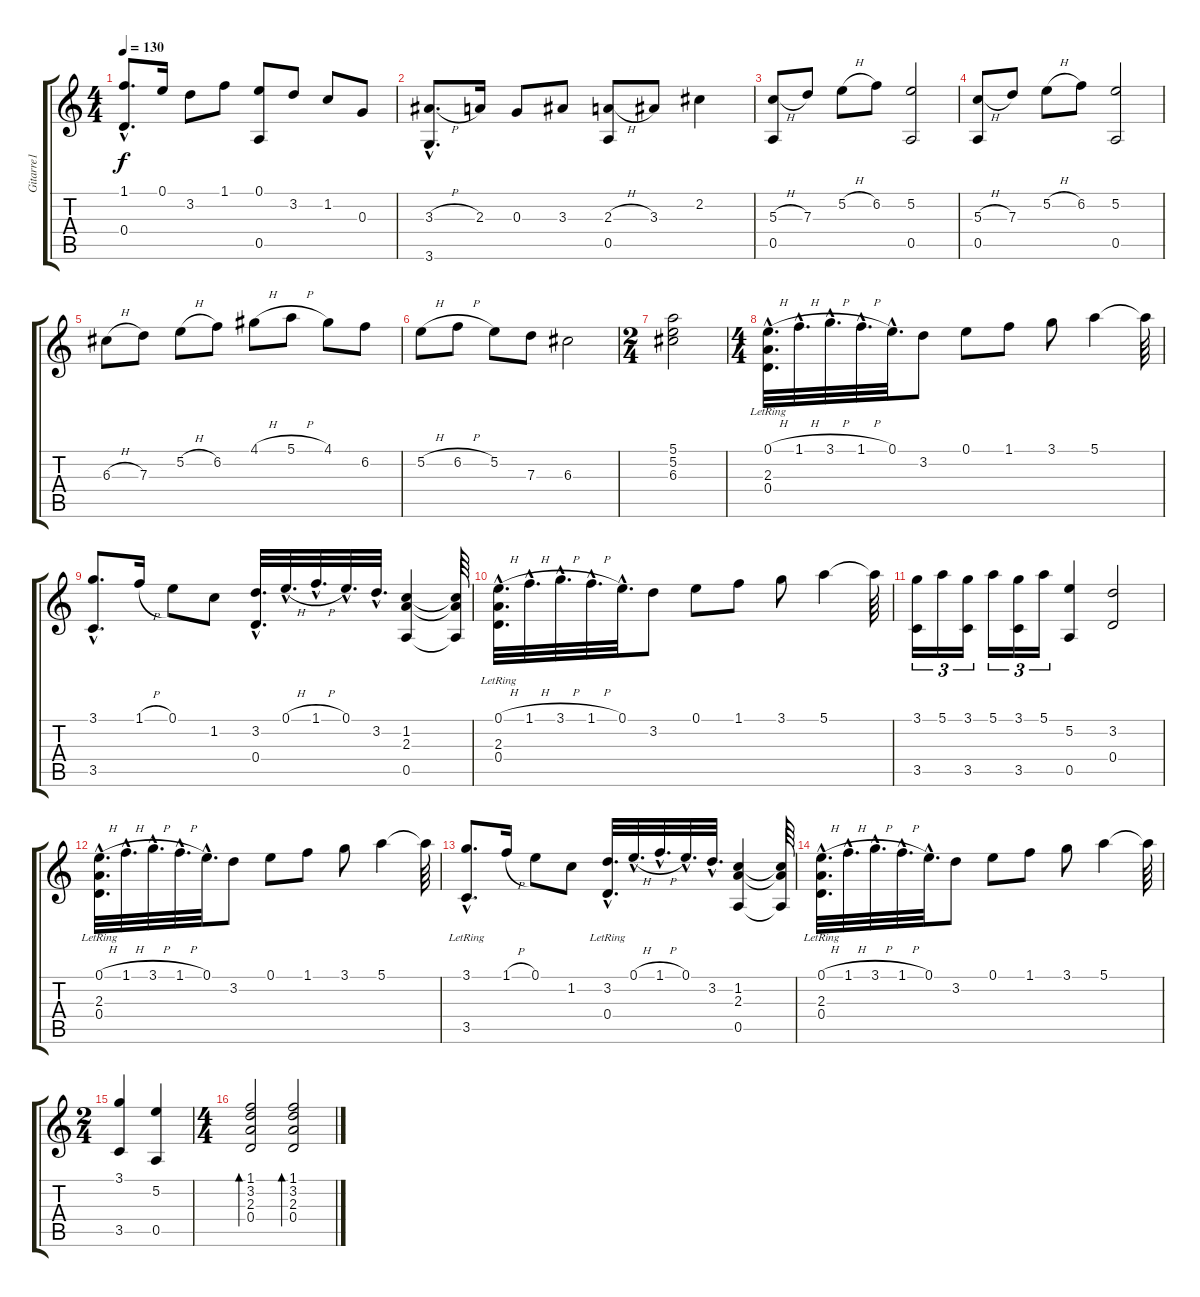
\track ("Gitarre1" "Gitarre1") {instrument acousticguitarsteel}
\staff {score tabs}
\tuning (E4 B3 G3 D3 A2 E2) {hide}
\ts (4 4)
\tempo 130
\clef g2
\ks c
(1.1{hac} 0.4{hac}).8{d dy f} 0.1.16 3.2.8 1.1.8 (0.1 0.5).8 3.2.8 1.2.8 0.3.8 |
(3.3{h hac} 3.6{hac}).8{d} 2.3.16 0.3.8 3.3.8 (2.3{h} 0.5).8 3.3.8 2.2.4 |
(5.3{h} 0.5).8 7.3.8 5.2{h}.8 6.2.8 (5.2 0.5).2 |
(5.3{h} 0.5).8 7.3.8 5.2{h}.8 6.2.8 (5.2 0.5).2 |
6.3{h}.8 7.3.8 5.2{h}.8 6.2.8 4.1{h}.8 5.1{h}.8 4.1.8 6.2.8 |
5.2{h}.8 6.2{h}.8 5.2.8 7.3.8 6.3.2 |
\ts (2 4)
(5.1 5.2 6.3).2 |
\ts (4 4)
(0.1{h hac} 2.3{hac lr} 0.4{hac lr}).32{d} 1.1{h hac}.32{d} 3.1{h hac}.32{d} 1.1{h hac}.32{d} 0.1{hac}.32{d} 3.2.8 0.1.8 1.1.8 3.1.8 5.1.4 5.1{t}.64 |
(3.1{hac} 3.5{hac}).8{d} 1.1{h}.16 0.1.8 1.2.8 (3.2{hac} 0.4{hac}).32{d} 0.1{h hac}.32{d} 1.1{h hac}.32{d} 0.1{hac}.32{d} 3.2{hac}.32{d} (1.2 2.3 0.5).4 (1.2{t} 2.3{t} 0.5{t}).64 |
(0.1{h hac} 2.3{hac lr} 0.4{hac lr}).32{d} 1.1{h hac}.32{d} 3.1{h hac}.32{d} 1.1{h hac}.32{d} 0.1{hac}.32{d} 3.2.8 0.1.8 1.1.8 3.1.8 5.1.4 5.1{t}.64 |
(3.1 3.5).16{tu (3 2)} 5.1.16{tu (3 2)} (3.1 3.5).16{tu (3 2)} 5.1.16{tu (3 2)} (3.1 3.5).16{tu (3 2)} 5.1.16{tu (3 2)} (5.2 0.5).4 (3.2 0.4).2 |
(0.1{h hac} 2.3{hac lr} 0.4{hac lr}).32{d} 1.1{h hac}.32{d} 3.1{h hac}.32{d} 1.1{h hac}.32{d} 0.1{hac}.32{d} 3.2.8 0.1.8 1.1.8 3.1.8 5.1.4 5.1{t}.64 |
(3.1{hac} 3.5{hac lr}).8{d} 1.1{h}.16 0.1.8 1.2.8 (3.2{hac} 0.4{hac lr}).32{d} 0.1{h hac}.32{d} 1.1{h hac}.32{d} 0.1{hac}.32{d} 3.2{hac}.32{d} (1.2 2.3 0.5).4 (1.2{t} 2.3{t} 0.5{t}).64 |
(0.1{h hac} 2.3{hac lr} 0.4{hac lr}).32{d} 1.1{h hac}.32{d} 3.1{h hac}.32{d} 1.1{h hac}.32{d} 0.1{hac}.32{d} 3.2.8 0.1.8 1.1.8 3.1.8 5.1.4 5.1{t}.64 |
\ts (2 4)
(3.1 3.5).4 (5.2 0.5).4 |
\ts (4 4)
(1.1 3.2 2.3 0.4).2{bd 120} (1.1 3.2 2.3 0.4).2{bd 120}
